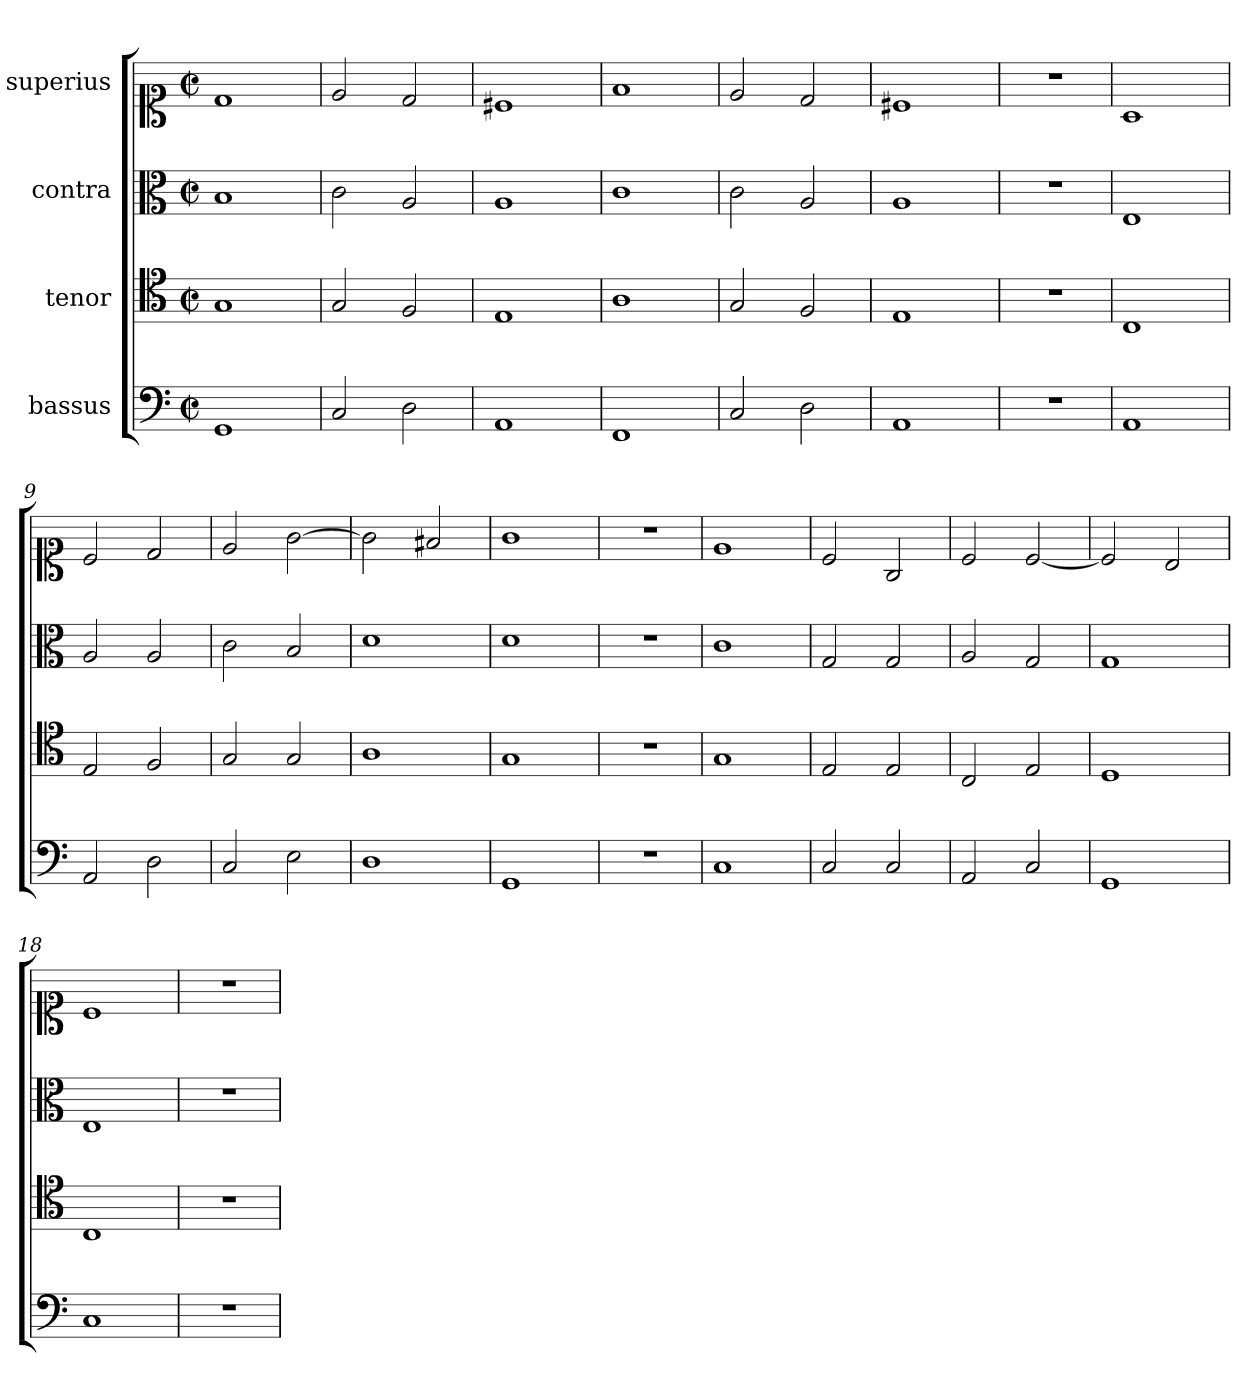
**kern	**kern	**kern	**kern
*part4	*part3	*part2	*part1
*staff4	*staff3	*staff2	*staff1
*I"bassus	*I"tenor	*I"contra	*I"superius
*clefF4	*clefC4	*clefC3	*clefC1
*M2/2	*M2/2	*M2/2	*M2/2
*met(c|)	*met(c|)	*met(c|)	*met(c|)
=1	=1	=1	=1
1GG	1G	1B	1d
=2	=2	=2	=2
2C	2G	2c	2e
2D	2F	2A	2d
=3	=3	=3	=3
1AA	1E	1A	1c#X
=4	=4	=4	=4
1FF	1A	1c	1f
=5	=5	=5	=5
2C	2G	2c	2e
2D	2F	2A	2d
=6	=6	=6	=6
1AA	1E	1A	1c#X
=7	=7	=7	=7
1r	1r	1r	1r
=8	=8	=8	=8
1AA	1C	1E	1A
=9	=9	=9	=9
2AA	2E	2A	2c
2D	2F	2A	2d
=10	=10	=10	=10
2C	2G	2c	2e
2E	2G	2B	[2g
=11	=11	=11	=11
1D	1A	1d	2g]
.	.	.	2f#X
=12	=12	=12	=12
1GG	1G	1d	1g
=13	=13	=13	=13
1r	1r	1r	1r
=14	=14	=14	=14
1C	1G	1c	1e
=15	=15	=15	=15
2C	2E	2G	2c
2C	2E	2G	2G
=16	=16	=16	=16
2AA	2C	2A	2c
2C	2E	2G	[2c
=17	=17	=17	=17
1GG	1D	1G	2c]
.	.	.	2B
=18	=18	=18	=18
1C	1C	1E	1c
=19	=19	=19	=19
1r	1r	1r	1r
=	=	=	=
*-	*-	*-	*-
